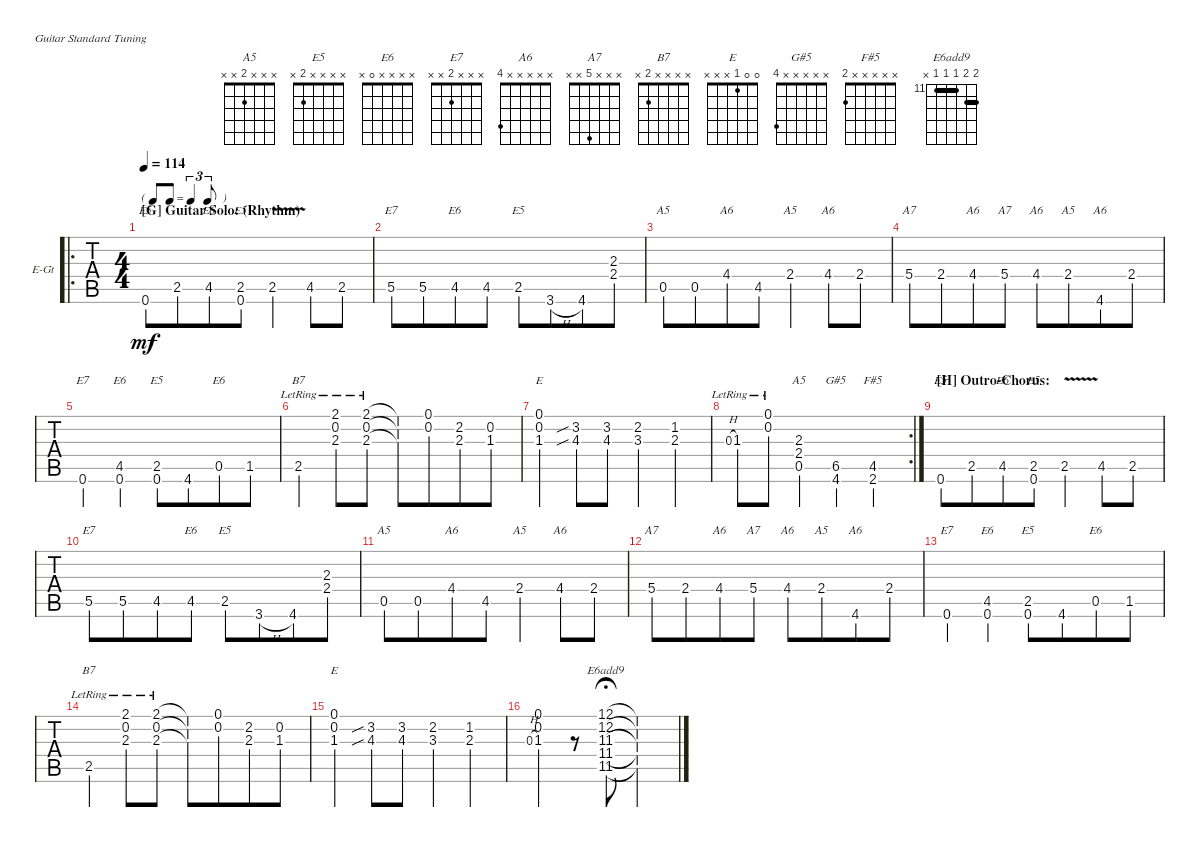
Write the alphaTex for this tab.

\defaultSystemsLayout 4
\bracketExtendMode groupsimilarinstruments
\firstSystemTrackNameOrientation horizontal
\otherSystemsTrackNameOrientation horizontal
\track ("Electric Guitar" "E-Gt") {instrument overdrivenguitar}
\staff {tabs}
\tuning (E4 B3 G3 D3 A2 E2)
\chord ("A5" x 2 2 2 0 x) {barre (2 2)}
\chord ("E5" x x x x x 0)
\chord ("E6" x x x x 4 x)
\chord ("E5" x x x x 2 0)
\chord ("E7" x x x x 5 x)
\chord ("E5" x x x x 2 x)
\chord ("A5" x x x x 0 x)
\chord ("A6" x x x 4 x x)
\chord ("A5" x x x 2 x x)
\chord ("A7" x x x 5 x x)
\chord ("A6" x x x x x 4)
\chord ("E7" x x x 2 x x)
\chord ("E6" x x x x x 0)
\chord ("E6" x x x x 0 x)
\chord ("B7" x x x x 2 x)
\chord ("E" 0 0 1 x x x)
\chord ("G#5" x x x x x 4)
\chord ("F#5" x x x x x 2)
\chord ("E6add9" 12 12 11 11 11 x) {firstfret 11 barre (11 11 12)}
\ro
\ts (4 4)
\tf triplet8th
\section ("G" "Guitar Solo: (Rhythm)")
\tempo 114
\clef g2
\ks c
0.6.8{ch "E5" dy mf beam merge} 2.5.8{beam merge} 4.5.8{ch "E6" beam merge} (2.5 0.6).8{ch "E5"} 2.5{v}.4 4.5.8 2.5.8 |
5.5.8{ch "E7" beam merge} 5.5.8{beam merge} 4.5.8{ch "E6" beam merge} 4.5.8 2.5.8{ch "E5" beam merge} 3.6{h}.8{beam merge} 4.6.8{beam merge} (2.4 2.3).8 |
0.5.8{ch "A5" beam merge} 0.5.8{beam merge} 4.4.8{ch "A6" beam merge} 4.5.8 2.4.4{ch "A5"} 4.4.8{ch "A6"} 2.4.8 |
5.4.8{ch "A7" beam merge} 2.4.8{beam merge} 4.4.8{ch "A6" beam merge} 5.4.8{ch "A7"} 4.4.8{ch "A6" beam merge} 2.4.8{ch "A5" beam merge} 4.6.8{ch "A6" beam merge} 2.4.8 |
0.6.4{ch "E7"} (0.6 4.5).4{ch "E6"} (0.6 2.5).8{ch "E5" beam merge} 4.6.8{beam merge} 0.5.8{ch "E6" beam merge} 1.5.8 |
2.5{lr}.4{ch "B7"} (2.3{lr} 0.2{lr} 2.1{lr}).8 (2.3{lr} 0.2{lr} 2.1{lr}).8 (2.3{t} 0.2{t} 2.1{t}).8{beam merge} (0.1 0.2).8{beam merge} (2.3 2.2).8{beam merge} (0.2 1.3).8 |
(1.3 0.2 0.1).4{ch "E"} (3.2{sib} 4.3{sib}).8 (4.3 3.2).8 (2.2 3.3).4 (2.3 1.2).4 |
\rc 2
0.3{h lr}.8{gr onbeat} 1.3{lr}.8 (0.2{lr} 0.1{lr}).8 (2.3 2.4 0.5).4{ch "A5"} (4.6 6.5).4{ch "G#5"} (2.6 4.5).4{ch "F#5"} |
\section ("H" "Outro-Chorus:")
0.6.8{ch "E5" beam merge} 2.5.8{beam merge} 4.5.8{ch "E6" beam merge} (2.5 0.6).8{ch "E5"} 2.5{v}.4 4.5.8 2.5.8 |
5.5.8{ch "E7" beam merge} 5.5.8{beam merge} 4.5.8{beam merge} 4.5.8{ch "E6"} 2.5.8{ch "E5" beam merge} 3.6{h}.8{beam merge} 4.6.8{beam merge} (2.4 2.3).8 |
0.5.8{ch "A5" beam merge} 0.5.8{beam merge} 4.4.8{ch "A6" beam merge} 4.5.8 2.4.4{ch "A5"} 4.4.8{ch "A6"} 2.4.8 |
5.4.8{ch "A7" beam merge} 2.4.8{beam merge} 4.4.8{ch "A6" beam merge} 5.4.8{ch "A7"} 4.4.8{ch "A6" beam merge} 2.4.8{ch "A5" beam merge} 4.6.8{ch "A6" beam merge} 2.4.8 |
0.6.4{ch "E7"} (0.6 4.5).4{ch "E6"} (0.6 2.5).8{ch "E5" beam merge} 4.6.8{beam merge} 0.5.8{ch "E6" beam merge} 1.5.8 |
2.5{lr}.4{ch "B7"} (2.3{lr} 0.2{lr} 2.1{lr}).8 (2.3{lr} 0.2{lr} 2.1{lr}).8 (2.3{t} 0.2{t} 2.1{t}).8{beam merge} (0.1 0.2).8{beam merge} (2.3 2.2).8{beam merge} (0.2 1.3).8 |
(1.3 0.2 0.1).4{ch "E"} (3.2{sib} 4.3{sib}).8 (4.3 3.2).8 (2.2 3.3).4 (2.3 1.2).4 |
0.3{h}.8{gr onbeat} (1.3 0.2 0.1).4 r.8 (12.1 12.2 11.3 11.4 11.5).8{ch "E6add9" fermata (medium 1)} (12.1{t} 12.2{t} 11.3{t} 11.4{t} 11.5{t}).2
